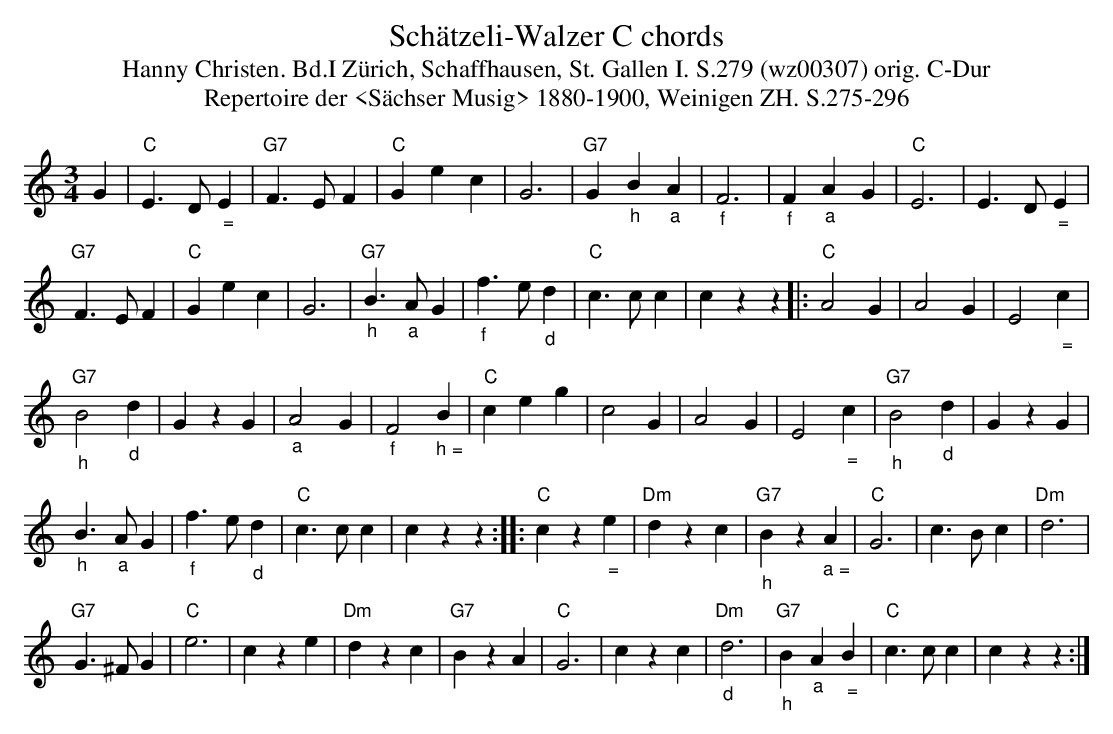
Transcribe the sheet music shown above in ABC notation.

X:1
T: Sch\"atzeli-Walzer C chords
T:Hanny Christen. Bd.I Zürich, Schaffhausen, St. Gallen I. S.279 (wz00307) orig. C-Dur
T: Repertoire der <S\"achser Musig> 1880-1900, Weinigen ZH. S.275-296
M:3/4
L:1/4
K:C %%MIDI gchordon
G | "C"E>D "_ ="E | "G7"F>EF | "C"Gec | G3 | "G7"G"_h"B"_a"A | "_f"F3 | "_f"F"_a"AG | "C"E3 | E>D"_ ="E |
"G7"F>EF | "C"Gec | G3 | "G7""_h"B>"_a"AG | "_f"f>e"_d"d | "C"c>cc | czz |: "C"A2G | A2G | E2"_ ="c |
"G7""_h"B2"_d"d | GzG | "_a"A2G | "_f"F2"_ h ="B | "C"ceg | c2G | A2G | E2"_ ="c | "G7""_h"B2"_d"d | GzG |
"_h"B>"_a"AG | "_f"f>e"_d"d | "C"c>cc | czz :: "C"cz"_ ="e | "Dm"dzc | "G7""_h"Bz"_ a ="A | "C"G3 | c>Bc | "Dm"d3 |
"G7"G>^FG | "C"e3 | cze | "Dm"dzc | "G7"BzA | "C"G3 | czc | "Dm""_d"d3 | "G7""_h"B"_a"A"_ ="B | "C"c>cc | czz :|
